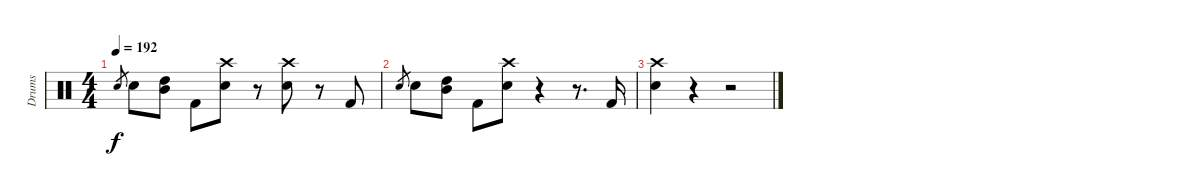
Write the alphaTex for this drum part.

\track ("Drums" "Drums") {instrument percussion}
\staff {score}
\articulation defaults
\ts (4 4)
\tempo 192
\clef neutral
\ks c "Snare (hit) 2".8{gr dy f} "Snare (hit) 2".8
("Mid Tom (hit)" "High Tom (hit)").8 "Kick (hit) 2".8 ("Crash high (hit)" "Snare (hit) 2").8 r.8 ("Crash high (hit)" "Snare (hit) 2").8 r.8 "Kick (hit) 2".8 |
"Snare (hit) 2".8{gr} "Snare (hit) 2".8 ("Mid Tom (hit)" "High Tom (hit)").8 "Kick (hit) 2".8 ("Crash high (hit)" "Snare (hit) 2").8 r.4 r.8{d} "Kick (hit) 2".16 |
("Crash high (hit)" "Snare (hit) 2").4 r.4 r.2
